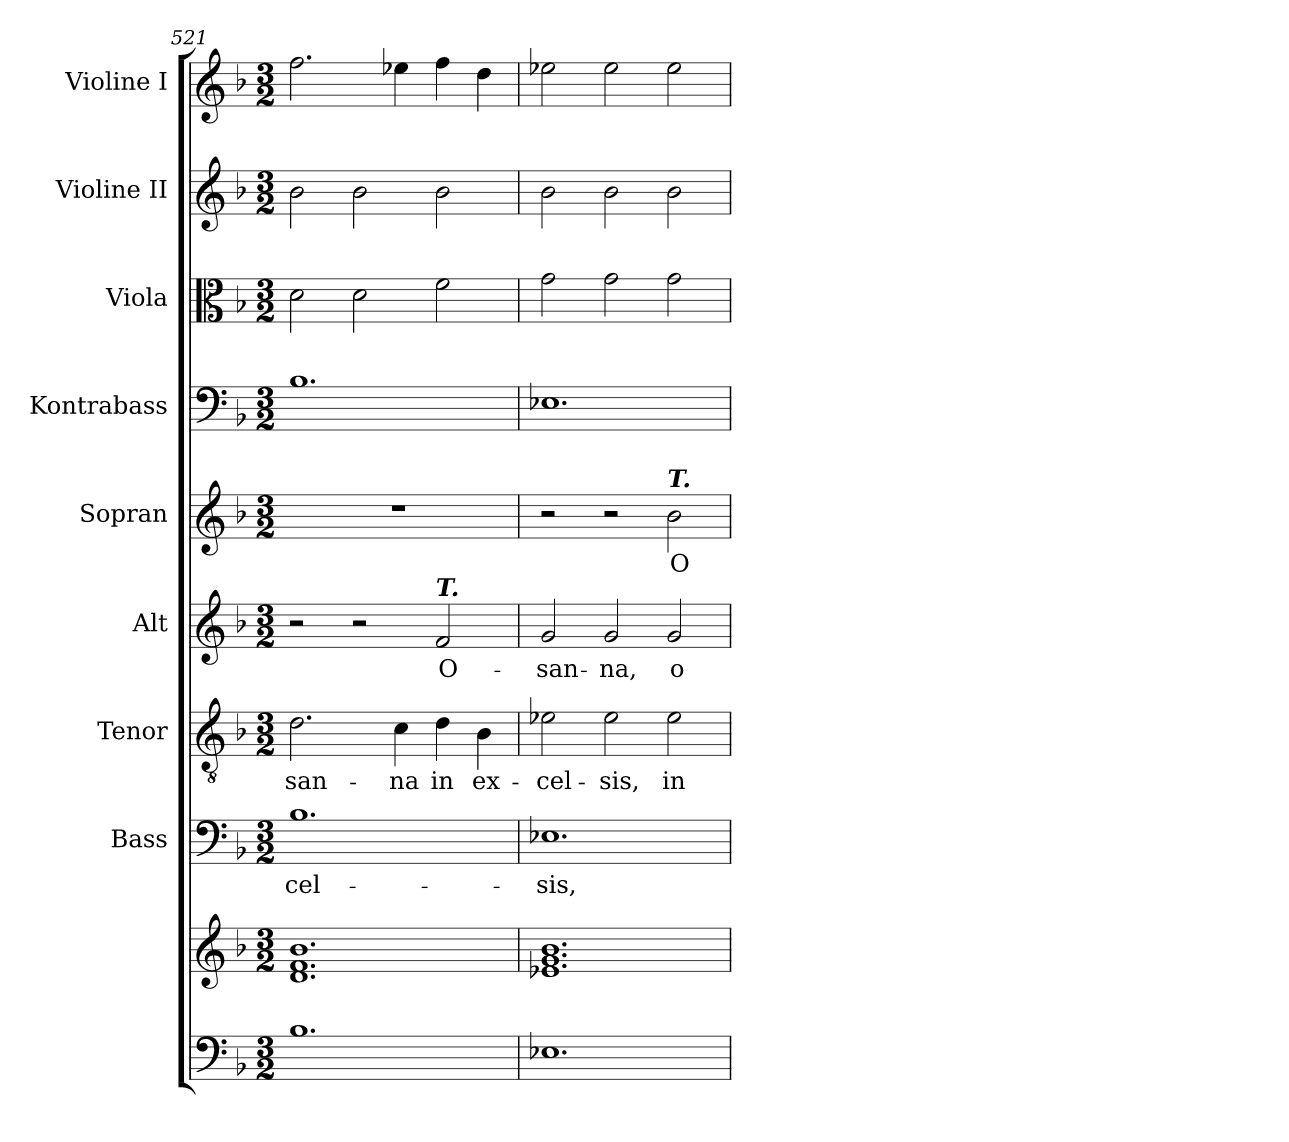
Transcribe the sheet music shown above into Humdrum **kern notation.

**kern	**kern	**kern	**text	**kern	**text	**kern	**text	**kern	**text	**kern	**kern	**kern	**kern
*part9	*part9	*part8	*part8	*part7	*part7	*part6	*part6	*part5	*part5	*part4	*part3	*part2	*part1
*staff10	*staff9	*staff8	*staff8	*staff7	*staff7	*staff6	*staff6	*staff5	*staff5	*staff4	*staff3	*staff2	*staff1
*	*	*I"Bass	*	*I"Tenor	*	*I"Alt	*	*I"Sopran	*	*I"Kontrabass	*I"Viola	*I"Violine II	*I"Violine I
*	*	*I'B.	*	*I'T.	*	*I'A.	*	*I'S.	*	*I'Kb.	*I'Vla.	*I'Vl. II	*I'Vl. I
!!LO:LB:g=z
*clefF4	*clefG2	*clefF4	*	*clefGv2	*	*clefG2	*	*clefG2	*	*clefF4	*clefC3	*clefG2	*clefG2
*	*	*	*	*	*	*	*	*	*	*ITrd7c12	*	*	*
*k[b-]	*k[b-]	*k[b-]	*	*k[b-]	*	*k[b-]	*	*k[b-]	*	*k[b-]	*k[b-]	*k[b-]	*k[b-]
*F:	*F:	*F:	*	*F:	*	*F:	*	*F:	*	*F:	*F:	*F:	*F:
*M3/2	*M3/2	*M3/2	*	*M3/2	*	*M3/2	*	*M3/2	*	*M3/2	*M3/2	*M3/2	*M3/2
=521	=521	=521	=521	=521	=521	=521	=521	=521	=521	=521	=521	=521	=521
!	!	!	!LO:LY:b	!	!LO:LY:b	!	!	!	!	!	!	!	!
1.B-	1.d 1.f 1.b-	1.B-	-cel-	2.d\	-san-	2r	.	1.r	.	1.BB-	2d\	2b-\	2.ff\
.	.	.	.	.	.	2r	.	.	.	.	2d\	2b-\	.
!	!	!	!	!	!LO:LY:b	!	!	!	!	!	!	!	!
.	.	.	.	4c\	-na	.	.	.	.	.	.	.	4ee-X\
!	!	!	!	!	!	!LO:TX:a:Bi:t=T.	!	!	!	!	!	!	!
!	!	!	!	!	!LO:LY:b	!	!LO:LY:b	!	!	!	!	!	!
.	.	.	.	4d\	in	2f/	O-	.	.	.	2f\	2b-\	4ff\
!	!	!	!	!	!LO:LY:b	!	!	!	!	!	!	!	!
.	.	.	.	4B-\	ex-	.	.	.	.	.	.	.	4dd\
=522	=522	=522	=522	=522	=522	=522	=522	=522	=522	=522	=522	=522	=522
!	!	!	!LO:LY:b	!	!LO:LY:b	!	!LO:LY:b	!	!	!	!	!	!
1.E-X	1.e-X 1.g 1.b-	1.E-X	-sis,	2e-X\	-cel-	2g/	-san-	2r	.	1.EE-X	2g\	2b-\	2ee-X\
!	!	!	!	!	!LO:LY:b	!	!LO:LY:b	!	!	!	!	!	!
.	.	.	.	2e-\	-sis,	2g/	-na,	2r	.	.	2g\	2b-\	2ee-\
!	!	!	!	!	!	!	!	!LO:TX:a:Bi:t=T.	!	!	!	!	!
!	!	!	!	!	!LO:LY:b	!	!LO:LY:b	!	!LO:LY:b	!	!	!	!
.	.	.	.	2e-\	in	2g/	o-	2b-\	O-	.	2g\	2b-\	2ee-\
=	=	=	=	=	=	=	=	=	=	=	=	=	=
*-	*-	*-	*-	*-	*-	*-	*-	*-	*-	*-	*-	*-	*-
